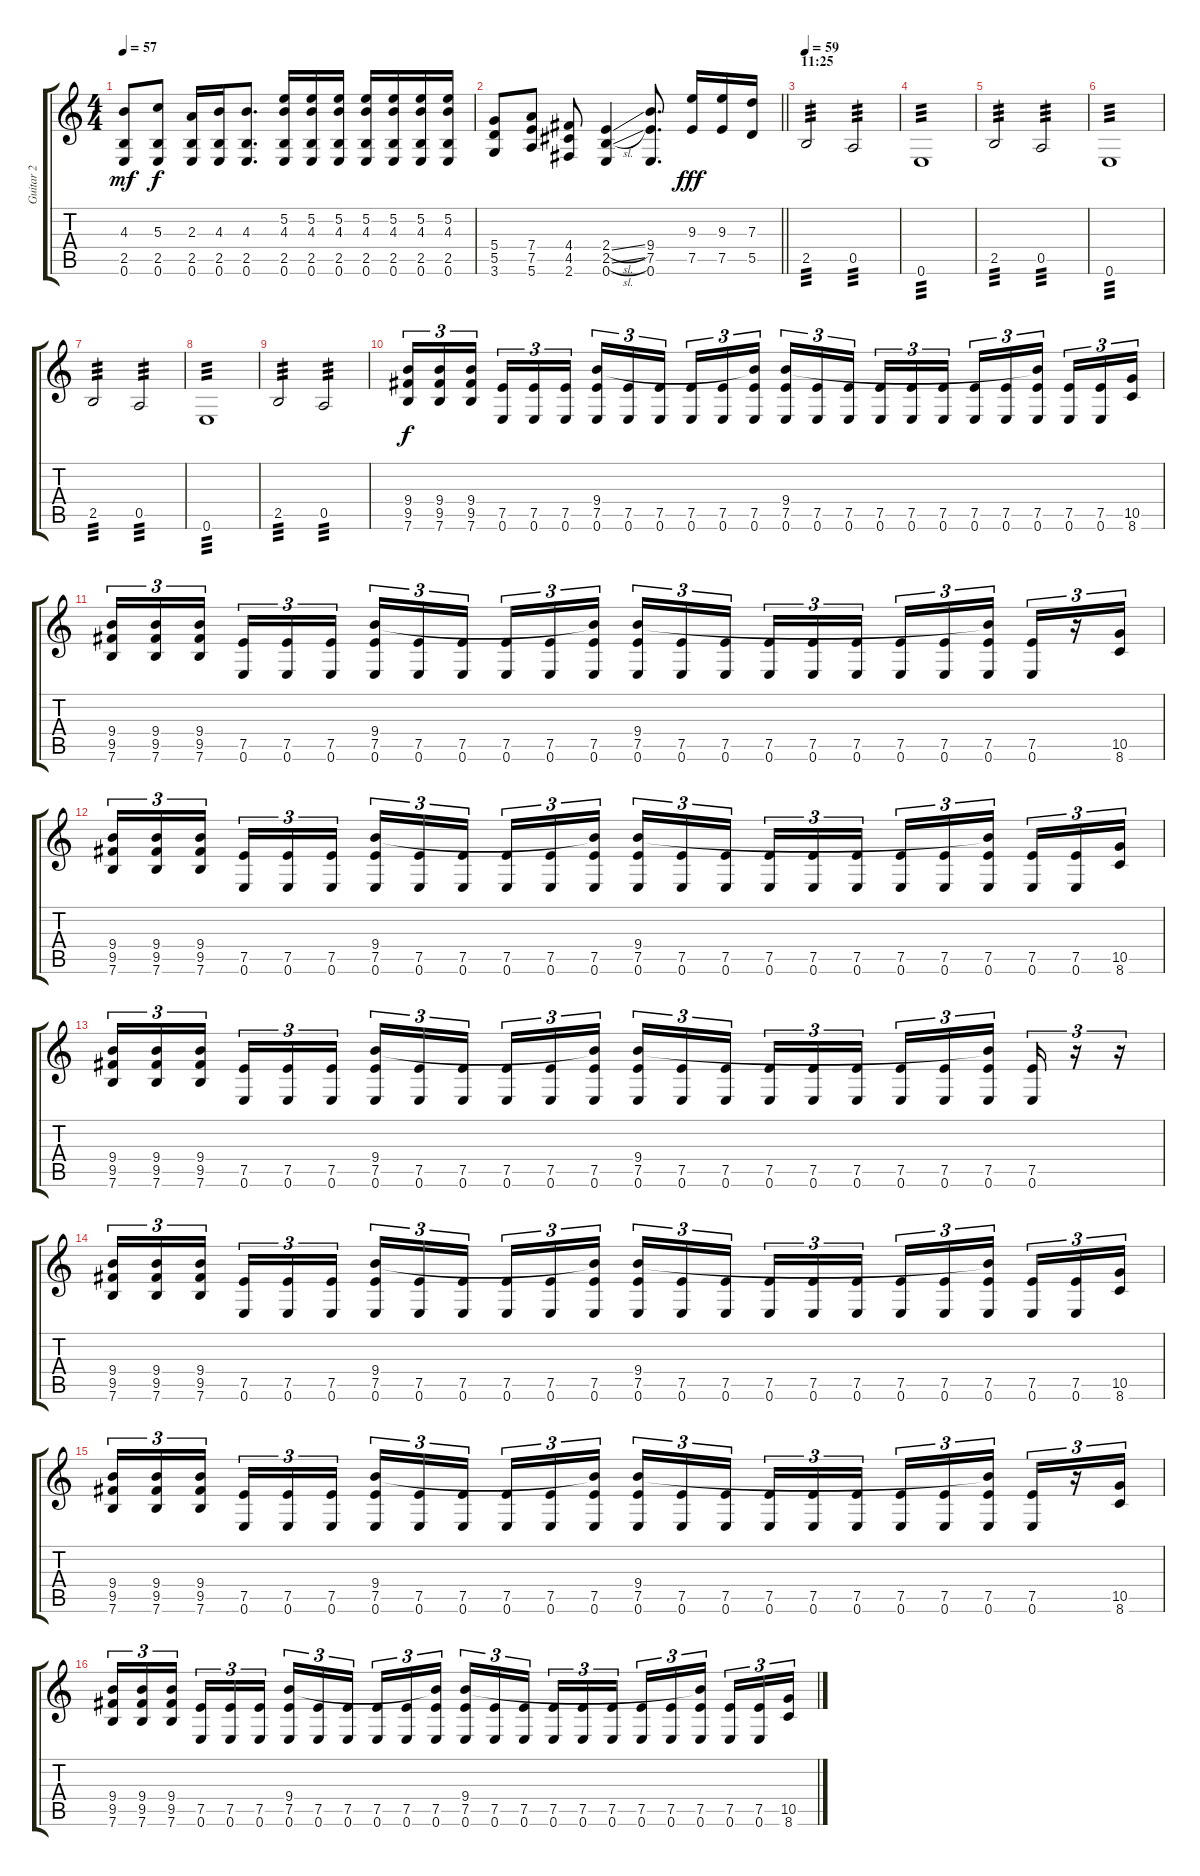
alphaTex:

\track ("Guitar 2" "Guitar 2") {instrument distortionguitar}
\staff {score tabs}
\tuning (E4 B3 G3 D3 A2 E2) {hide}
\ts (4 4)
\tempo 57
\clef g2
\ks c
(4.3 2.5 0.6).8{dy mf} (5.3 2.5 0.6).8{dy f} (2.3 2.5 0.6).16 (4.3 2.5 0.6).16 (4.3 2.5 0.6).8{d} (5.2 4.3 2.5 0.6).16 (5.2 4.3 2.5 0.6).16 (5.2 4.3 2.5 0.6).16 (5.2 4.3 2.5 0.6).16 (5.2 4.3 2.5 0.6).16 (5.2 4.3 2.5 0.6).16 (5.2 4.3 2.5 0.6).16 |
\barLineRight lightlight
(5.4 5.5 3.6).8 (7.4 7.5 5.6).8 (4.4 4.5 2.6).8 (2.4{sl} 2.5{sl} 0.6).4 (9.4 7.5 0.6).8{d} (9.3 7.5).16{dy fff} (9.3 7.5).16 (7.3 5.5).16 |
\section ("" "11:25")
\tempo 59
2.5.2{tp 3} 0.5.2{tp 3} |
0.6.1{tp 3} |
2.5.2{tp 3} 0.5.2{tp 3} |
0.6.1{tp 3} |
2.5.2{tp 3} 0.5.2{tp 3} |
0.6.1{tp 3} |
2.5.2{tp 3} 0.5.2{tp 3} |
(9.4 9.5 7.6).16{tu (3 2) dy f} (9.4 9.5 7.6).16{tu (3 2)} (9.4 9.5 7.6).16{tu (3 2) beam splitsecondary} (7.5 0.6).16{tu (3 2)} (7.5 0.6).16{tu (3 2)} (7.5 0.6).16{tu (3 2)} (9.4 7.5 0.6).16{tu (3 2)} (7.5 0.6).16{tu (3 2)} (7.5 0.6).16{tu (3 2) beam splitsecondary} (7.5 0.6).16{tu (3 2)} (7.5 0.6).16{tu (3 2)} (9.4{t} 7.5 0.6).16{tu (3 2)} (9.4 7.5 0.6).16{tu (3 2)} (7.5 0.6).16{tu (3 2)} (7.5 0.6).16{tu (3 2) beam splitsecondary} (7.5 0.6).16{tu (3 2)} (7.5 0.6).16{tu (3 2)} (7.5 0.6).16{tu (3 2)} (7.5 0.6).16{tu (3 2)} (7.5 0.6).16{tu (3 2)} (9.4{t} 7.5 0.6).16{tu (3 2) beam splitsecondary} (7.5 0.6).16{tu (3 2)} (7.5 0.6).16{tu (3 2)} (10.5 8.6).16{tu (3 2)} |
(9.4 9.5 7.6).16{tu (3 2)} (9.4 9.5 7.6).16{tu (3 2)} (9.4 9.5 7.6).16{tu (3 2) beam splitsecondary} (7.5 0.6).16{tu (3 2)} (7.5 0.6).16{tu (3 2)} (7.5 0.6).16{tu (3 2)} (9.4 7.5 0.6).16{tu (3 2)} (7.5 0.6).16{tu (3 2)} (7.5 0.6).16{tu (3 2) beam splitsecondary} (7.5 0.6).16{tu (3 2)} (7.5 0.6).16{tu (3 2)} (9.4{t} 7.5 0.6).16{tu (3 2)} (9.4 7.5 0.6).16{tu (3 2)} (7.5 0.6).16{tu (3 2)} (7.5 0.6).16{tu (3 2) beam splitsecondary} (7.5 0.6).16{tu (3 2)} (7.5 0.6).16{tu (3 2)} (7.5 0.6).16{tu (3 2)} (7.5 0.6).16{tu (3 2)} (7.5 0.6).16{tu (3 2)} (9.4{t} 7.5 0.6).16{tu (3 2) beam splitsecondary} (7.5 0.6).16{tu (3 2)} r.16{tu (3 2)} (10.5 8.6).16{tu (3 2)} |
(9.4 9.5 7.6).16{tu (3 2)} (9.4 9.5 7.6).16{tu (3 2)} (9.4 9.5 7.6).16{tu (3 2) beam splitsecondary} (7.5 0.6).16{tu (3 2)} (7.5 0.6).16{tu (3 2)} (7.5 0.6).16{tu (3 2)} (9.4 7.5 0.6).16{tu (3 2)} (7.5 0.6).16{tu (3 2)} (7.5 0.6).16{tu (3 2) beam splitsecondary} (7.5 0.6).16{tu (3 2)} (7.5 0.6).16{tu (3 2)} (9.4{t} 7.5 0.6).16{tu (3 2)} (9.4 7.5 0.6).16{tu (3 2)} (7.5 0.6).16{tu (3 2)} (7.5 0.6).16{tu (3 2) beam splitsecondary} (7.5 0.6).16{tu (3 2)} (7.5 0.6).16{tu (3 2)} (7.5 0.6).16{tu (3 2)} (7.5 0.6).16{tu (3 2)} (7.5 0.6).16{tu (3 2)} (9.4{t} 7.5 0.6).16{tu (3 2) beam splitsecondary} (7.5 0.6).16{tu (3 2)} (7.5 0.6).16{tu (3 2)} (10.5 8.6).16{tu (3 2)} |
(9.4 9.5 7.6).16{tu (3 2)} (9.4 9.5 7.6).16{tu (3 2)} (9.4 9.5 7.6).16{tu (3 2) beam splitsecondary} (7.5 0.6).16{tu (3 2)} (7.5 0.6).16{tu (3 2)} (7.5 0.6).16{tu (3 2)} (9.4 7.5 0.6).16{tu (3 2)} (7.5 0.6).16{tu (3 2)} (7.5 0.6).16{tu (3 2) beam splitsecondary} (7.5 0.6).16{tu (3 2)} (7.5 0.6).16{tu (3 2)} (9.4{t} 7.5 0.6).16{tu (3 2)} (9.4 7.5 0.6).16{tu (3 2)} (7.5 0.6).16{tu (3 2)} (7.5 0.6).16{tu (3 2) beam splitsecondary} (7.5 0.6).16{tu (3 2)} (7.5 0.6).16{tu (3 2)} (7.5 0.6).16{tu (3 2)} (7.5 0.6).16{tu (3 2)} (7.5 0.6).16{tu (3 2)} (9.4{t} 7.5 0.6).16{tu (3 2) beam splitsecondary} (7.5 0.6).16{tu (3 2)} r.16{tu (3 2)} r.16{tu (3 2)} |
(9.4 9.5 7.6).16{tu (3 2)} (9.4 9.5 7.6).16{tu (3 2)} (9.4 9.5 7.6).16{tu (3 2) beam splitsecondary} (7.5 0.6).16{tu (3 2)} (7.5 0.6).16{tu (3 2)} (7.5 0.6).16{tu (3 2)} (9.4 7.5 0.6).16{tu (3 2)} (7.5 0.6).16{tu (3 2)} (7.5 0.6).16{tu (3 2) beam splitsecondary} (7.5 0.6).16{tu (3 2)} (7.5 0.6).16{tu (3 2)} (9.4{t} 7.5 0.6).16{tu (3 2)} (9.4 7.5 0.6).16{tu (3 2)} (7.5 0.6).16{tu (3 2)} (7.5 0.6).16{tu (3 2) beam splitsecondary} (7.5 0.6).16{tu (3 2)} (7.5 0.6).16{tu (3 2)} (7.5 0.6).16{tu (3 2)} (7.5 0.6).16{tu (3 2)} (7.5 0.6).16{tu (3 2)} (9.4{t} 7.5 0.6).16{tu (3 2) beam splitsecondary} (7.5 0.6).16{tu (3 2)} (7.5 0.6).16{tu (3 2)} (10.5 8.6).16{tu (3 2)} |
(9.4 9.5 7.6).16{tu (3 2)} (9.4 9.5 7.6).16{tu (3 2)} (9.4 9.5 7.6).16{tu (3 2) beam splitsecondary} (7.5 0.6).16{tu (3 2)} (7.5 0.6).16{tu (3 2)} (7.5 0.6).16{tu (3 2)} (9.4 7.5 0.6).16{tu (3 2)} (7.5 0.6).16{tu (3 2)} (7.5 0.6).16{tu (3 2) beam splitsecondary} (7.5 0.6).16{tu (3 2)} (7.5 0.6).16{tu (3 2)} (9.4{t} 7.5 0.6).16{tu (3 2)} (9.4 7.5 0.6).16{tu (3 2)} (7.5 0.6).16{tu (3 2)} (7.5 0.6).16{tu (3 2) beam splitsecondary} (7.5 0.6).16{tu (3 2)} (7.5 0.6).16{tu (3 2)} (7.5 0.6).16{tu (3 2)} (7.5 0.6).16{tu (3 2)} (7.5 0.6).16{tu (3 2)} (9.4{t} 7.5 0.6).16{tu (3 2) beam splitsecondary} (7.5 0.6).16{tu (3 2)} r.16{tu (3 2)} (10.5 8.6).16{tu (3 2)} |
(9.4 9.5 7.6).16{tu (3 2)} (9.4 9.5 7.6).16{tu (3 2)} (9.4 9.5 7.6).16{tu (3 2) beam splitsecondary} (7.5 0.6).16{tu (3 2)} (7.5 0.6).16{tu (3 2)} (7.5 0.6).16{tu (3 2)} (9.4 7.5 0.6).16{tu (3 2)} (7.5 0.6).16{tu (3 2)} (7.5 0.6).16{tu (3 2) beam splitsecondary} (7.5 0.6).16{tu (3 2)} (7.5 0.6).16{tu (3 2)} (9.4{t} 7.5 0.6).16{tu (3 2)} (9.4 7.5 0.6).16{tu (3 2)} (7.5 0.6).16{tu (3 2)} (7.5 0.6).16{tu (3 2) beam splitsecondary} (7.5 0.6).16{tu (3 2)} (7.5 0.6).16{tu (3 2)} (7.5 0.6).16{tu (3 2)} (7.5 0.6).16{tu (3 2)} (7.5 0.6).16{tu (3 2)} (9.4{t} 7.5 0.6).16{tu (3 2) beam splitsecondary} (7.5 0.6).16{tu (3 2)} (7.5 0.6).16{tu (3 2)} (10.5 8.6).16{tu (3 2)}
